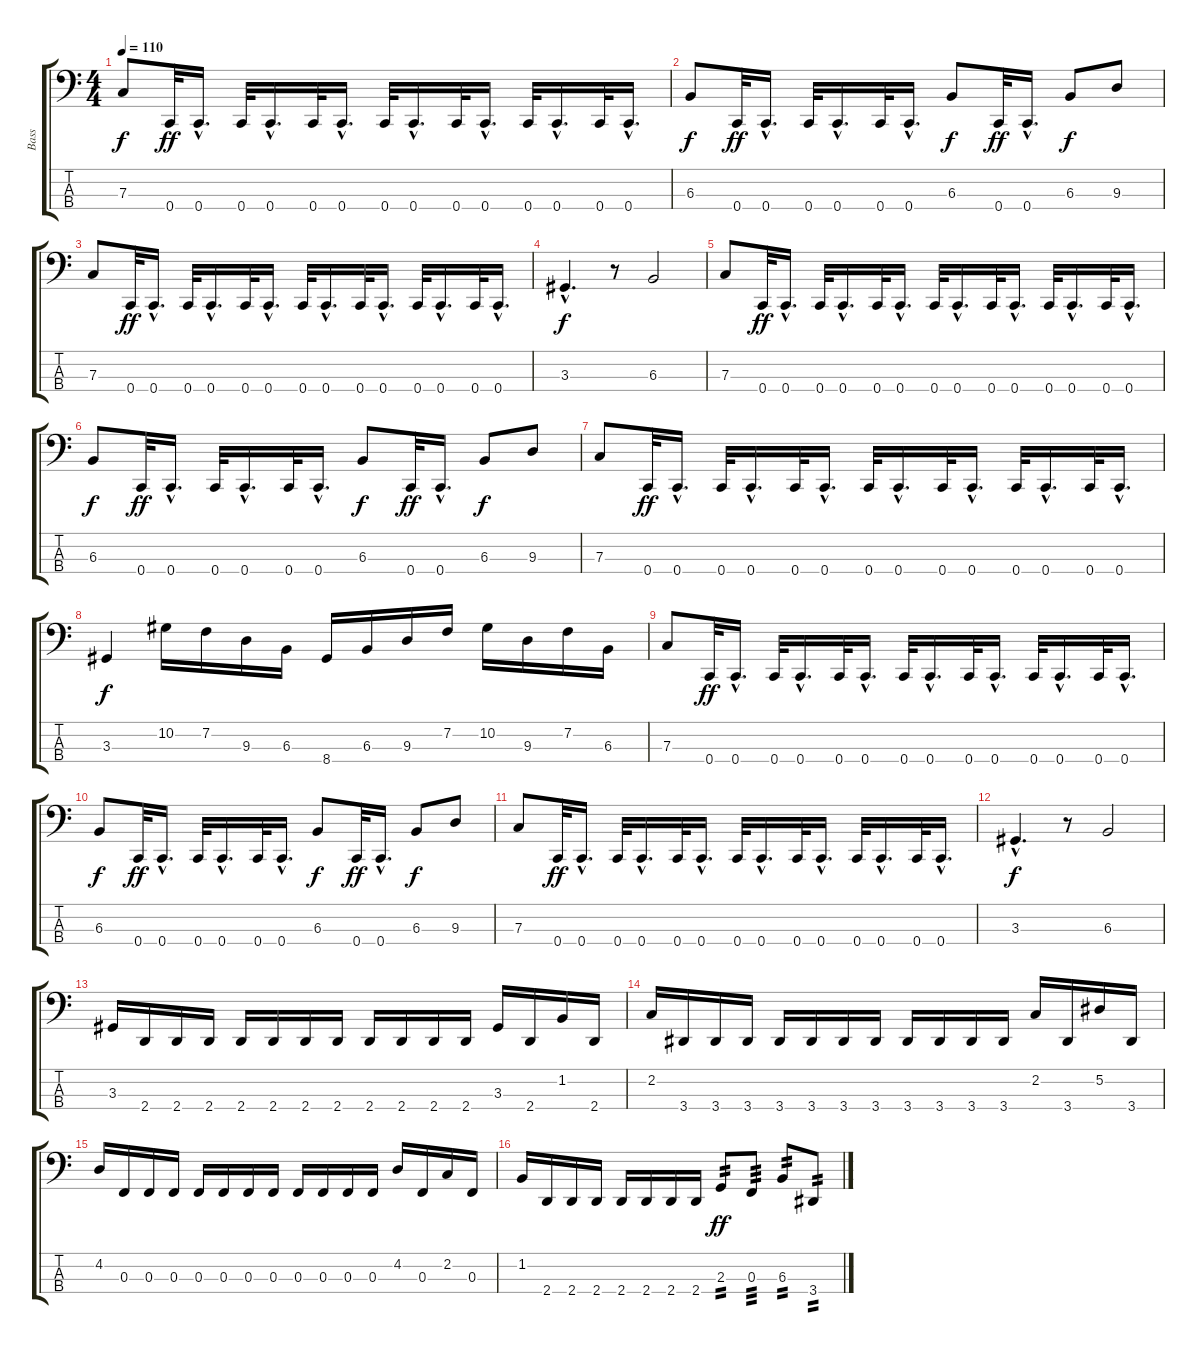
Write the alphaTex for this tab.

\track ("Bass" "Bass") {instrument electricbasspick}
\staff {score tabs}
\tuning (Eb2 Bb1 F1 C1) {hide}
\ts (4 4)
\tempo 110
\clef f4
\ks c
7.3.8{dy f} 0.4.32{dy ff} 0.4{hac}.16{d} 0.4.32 0.4{hac}.16{d} 0.4.32 0.4{hac}.16{d} 0.4.32 0.4{hac}.16{d} 0.4.32 0.4{hac}.16{d} 0.4.32 0.4{hac}.16{d} 0.4.32 0.4{hac}.16{d} |
6.3.8{dy f} 0.4.32{dy ff} 0.4{hac}.16{d} 0.4.32 0.4{hac}.16{d} 0.4.32 0.4{hac}.16{d} 6.3.8{dy f} 0.4.32{dy ff} 0.4{hac}.16{d} 6.3.8{dy f} 9.3.8 |
7.3.8 0.4.32{dy ff} 0.4{hac}.16{d} 0.4.32 0.4{hac}.16{d} 0.4.32 0.4{hac}.16{d} 0.4.32 0.4{hac}.16{d} 0.4.32 0.4{hac}.16{d} 0.4.32 0.4{hac}.16{d} 0.4.32 0.4{hac}.16{d} |
3.3{hac}.4{d dy f} r.8 6.3.2 |
7.3.8 0.4.32{dy ff} 0.4{hac}.16{d} 0.4.32 0.4{hac}.16{d} 0.4.32 0.4{hac}.16{d} 0.4.32 0.4{hac}.16{d} 0.4.32 0.4{hac}.16{d} 0.4.32 0.4{hac}.16{d} 0.4.32 0.4{hac}.16{d} |
6.3.8{dy f} 0.4.32{dy ff} 0.4{hac}.16{d} 0.4.32 0.4{hac}.16{d} 0.4.32 0.4{hac}.16{d} 6.3.8{dy f} 0.4.32{dy ff} 0.4{hac}.16{d} 6.3.8{dy f} 9.3.8 |
7.3.8 0.4.32{dy ff} 0.4{hac}.16{d} 0.4.32 0.4{hac}.16{d} 0.4.32 0.4{hac}.16{d} 0.4.32 0.4{hac}.16{d} 0.4.32 0.4{hac}.16{d} 0.4.32 0.4{hac}.16{d} 0.4.32 0.4{hac}.16{d} |
3.3.4{dy f} 10.2.16 7.2.16 9.3.16 6.3.16 8.4.16 6.3.16 9.3.16 7.2.16 10.2.16 9.3.16 7.2.16 6.3.16 |
7.3.8 0.4.32{dy ff} 0.4{hac}.16{d} 0.4.32 0.4{hac}.16{d} 0.4.32 0.4{hac}.16{d} 0.4.32 0.4{hac}.16{d} 0.4.32 0.4{hac}.16{d} 0.4.32 0.4{hac}.16{d} 0.4.32 0.4{hac}.16{d} |
6.3.8{dy f} 0.4.32{dy ff} 0.4{hac}.16{d} 0.4.32 0.4{hac}.16{d} 0.4.32 0.4{hac}.16{d} 6.3.8{dy f} 0.4.32{dy ff} 0.4{hac}.16{d} 6.3.8{dy f} 9.3.8 |
7.3.8 0.4.32{dy ff} 0.4{hac}.16{d} 0.4.32 0.4{hac}.16{d} 0.4.32 0.4{hac}.16{d} 0.4.32 0.4{hac}.16{d} 0.4.32 0.4{hac}.16{d} 0.4.32 0.4{hac}.16{d} 0.4.32 0.4{hac}.16{d} |
3.3{hac}.4{d dy f} r.8 6.3.2 |
3.3.16 2.4.16 2.4.16 2.4.16 2.4.16 2.4.16 2.4.16 2.4.16 2.4.16 2.4.16 2.4.16 2.4.16 3.3.16 2.4.16 1.2.16 2.4.16 |
2.2.16 3.4.16 3.4.16 3.4.16 3.4.16 3.4.16 3.4.16 3.4.16 3.4.16 3.4.16 3.4.16 3.4.16 2.2.16 3.4.16 5.2.16 3.4.16 |
4.2.16 0.3.16 0.3.16 0.3.16 0.3.16 0.3.16 0.3.16 0.3.16 0.3.16 0.3.16 0.3.16 0.3.16 4.2.16 0.3.16 2.2.16 0.3.16 |
1.2.16 2.4.16 2.4.16 2.4.16 2.4.16 2.4.16 2.4.16 2.4.16 2.3.8{tp 2 dy ff} 0.3.8{tp 3} 6.3.8{tp 2} 3.4.8{tp 2}
